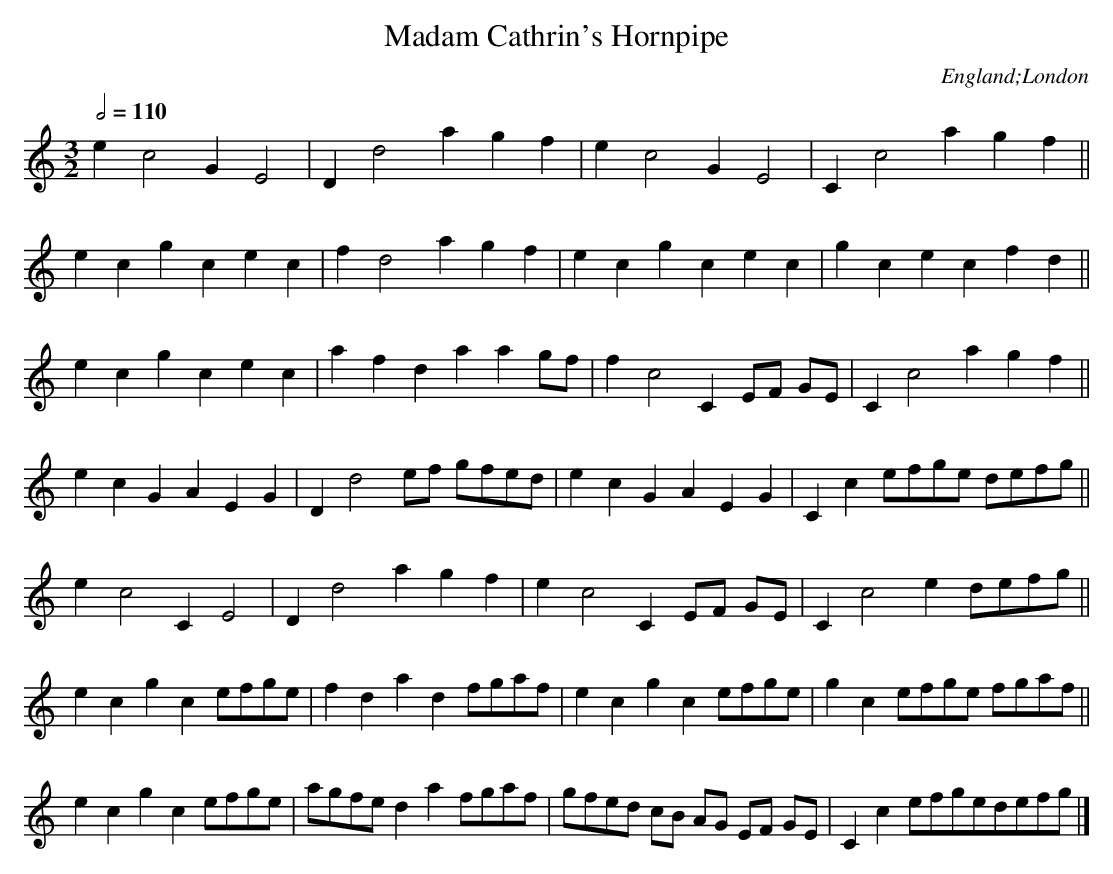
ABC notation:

X:1
T:Madam Cathrin's Hornpipe
O:England;London
Q:1/2=110
M:3/2
L:1/4
K:C
ec2GE2 | Dd2agf | ec2GE2 | Cc2agf ||
ecgcec | fd2agf | ecgcec | gcecfd ||
ecgcec | afdaag/f/ | fc2CE/F/ G/E/ | Cc2agf ||
ecGAEG | Dd2e/f/ g/f/e/d/ | ecGAEG | Cce/f/g/e/ d/e/f/g/ ||
ec2CE2 | Dd2agf | ec2CE/F/ G/E/ | Cc2ed/e/f/g/ ||
ecgce/f/g/e/ | fdadf/g/a/f/ | ecgce/f/g/e/ | gce/f/g/e/ f/g/a/f/ ||
ecgce/f/g/e/ | a/g/f/e/daf/g/a/f/ |\
g/f/e/d/ c/B/ A/G/ E/F/ G/E/ | Cce/f/g/e/d/e/f/g/ |]
